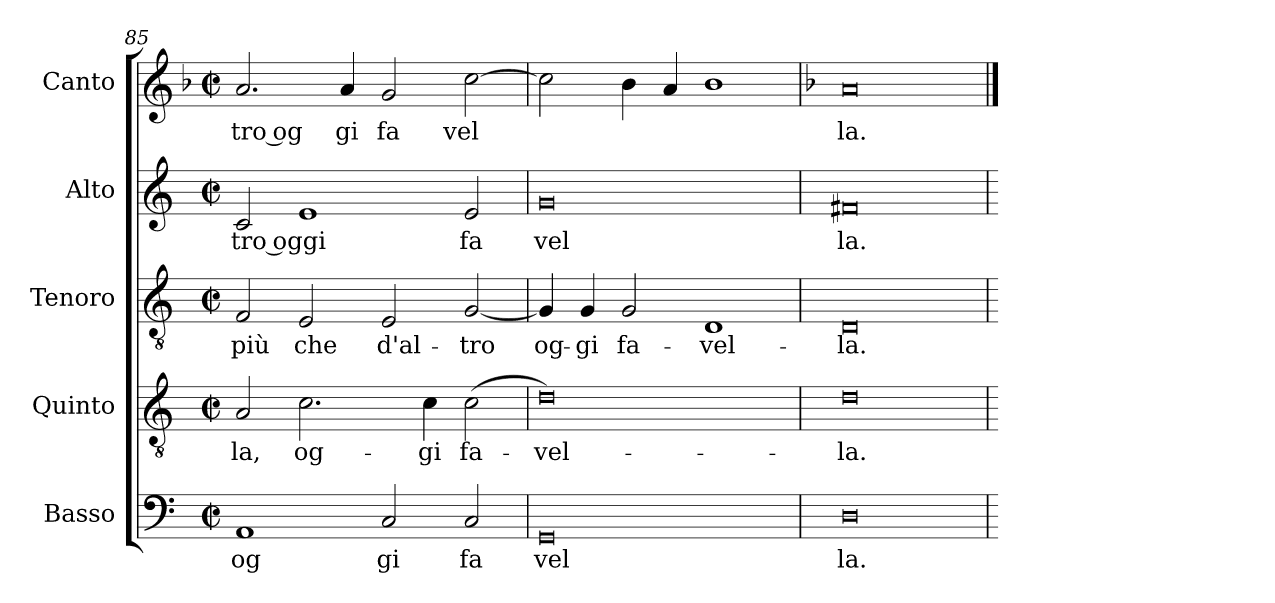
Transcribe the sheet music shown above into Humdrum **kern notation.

**kern	**text	**kern	**text	**kern	**text	**kern	**text	**kern	**text
*part5	*part5	*part4	*part4	*part3	*part3	*part2	*part2	*part1	*part1
*staff5	*staff5	*staff4	*staff4	*staff3	*staff3	*staff2	*staff2	*staff1	*staff1
*I"Basso	*	*I"Quinto	*	*I"Tenoro	*	*I"Alto	*	*I"Canto	*
*clefF4	*	*clefGv2	*	*clefGv2	*	*clefG2	*	*clefG2	*
*k[]	*	*	*	*k[]	*	*	*	*k[b-]	*
*C:	*	*	*	*C:	*	*	*	*F:	*
*M2/2	*	*M2/2	*	*M2/2	*	*M2/2	*	*M2/2	*
*met(c|)	*	*met(c|)	*	*met(c|)	*	*met(c|)	*	*met(c|)	*
=85	=85	=85	=85	=85	=85	=85	=85	=85	=85
!	!LO:LY:b:cj	!	!LO:LY:b:cj	!	!LO:LY:b:cj	!	!LO:LY:b:rj	!	!LO:LY:b:rj
1AA	og	2A/	-la,	2F/	più	2c/	tro oggi	2.a/	tro og
!	!	!	!LO:LY:b:cj	!	!LO:LY:b:cj	!	!	!	!
.	.	2.c\	og-	2E/	che	1e	.	.	.
!	!	!	!	!	!	!	!	!	!LO:LY:b:cj
.	.	.	.	.	.	.	.	4a/	gi
!	!LO:LY:b:cj	!	!	!	!LO:LY:b:cj	!	!	!	!LO:LY:b:cj
2C/	gi	.	.	2E/	d'al-	.	.	2g/	fa
!	!	!	!LO:LY:b:cj	!	!	!	!	!	!
.	.	4c\	-gi	.	.	.	.	.	.
!	!LO:LY:b:cj	!	!LO:LY:b:cj	!	!LO:LY:b	!	!LO:LY:b:cj	!	!LO:LY:b
2C/	fa	(>2c\	fa-	[<2G/	-tro	2e/	fa	[>2cc\	vel
=86	=86	=86	=86	=86	=86	=86	=86	=86	=86
!	!LO:LY:b:cj	!	!LO:LY:b:cj	!	!LO:LY:b:rj	!	!LO:LY:b:cj	!	!
0GG	vel	0d)	-vel-	4G/]	og-	0g	vel	2cc\]	.
!	!	!	!	!	!LO:LY:b:cj	!	!	!	!
.	.	.	.	4G/	-gi	.	.	.	.
!	!	!	!	!	!LO:LY:b:cj	!	!	!	!
.	.	.	.	2G/	fa-	.	.	4b-\	.
.	.	.	.	.	.	.	.	4a/	.
!	!	!	!	!	!LO:LY:b:cj	!	!	!	!
.	.	.	.	1D	-vel-	.	.	1b-	.
=87	=87	=87	=87	=87	=87	=87	=87	=87	=87
*	*	*	*	*	*	*	*	*k[b-]	*
*	*	*	*	*	*	*	*	*F:	*
!	!LO:LY:b:cj	!	!LO:LY:b:cj	!	!LO:LY:b:cj	!	!LO:LY:b:cj	!	!LO:LY:b:cj
0D	la.	0d	-la.	0D	-la.	0f#X	la.	0a	la.
=	==	=	==	=	==	=	==	==	==
*-	*-	*-	*-	*-	*-	*-	*-	*-	*-
